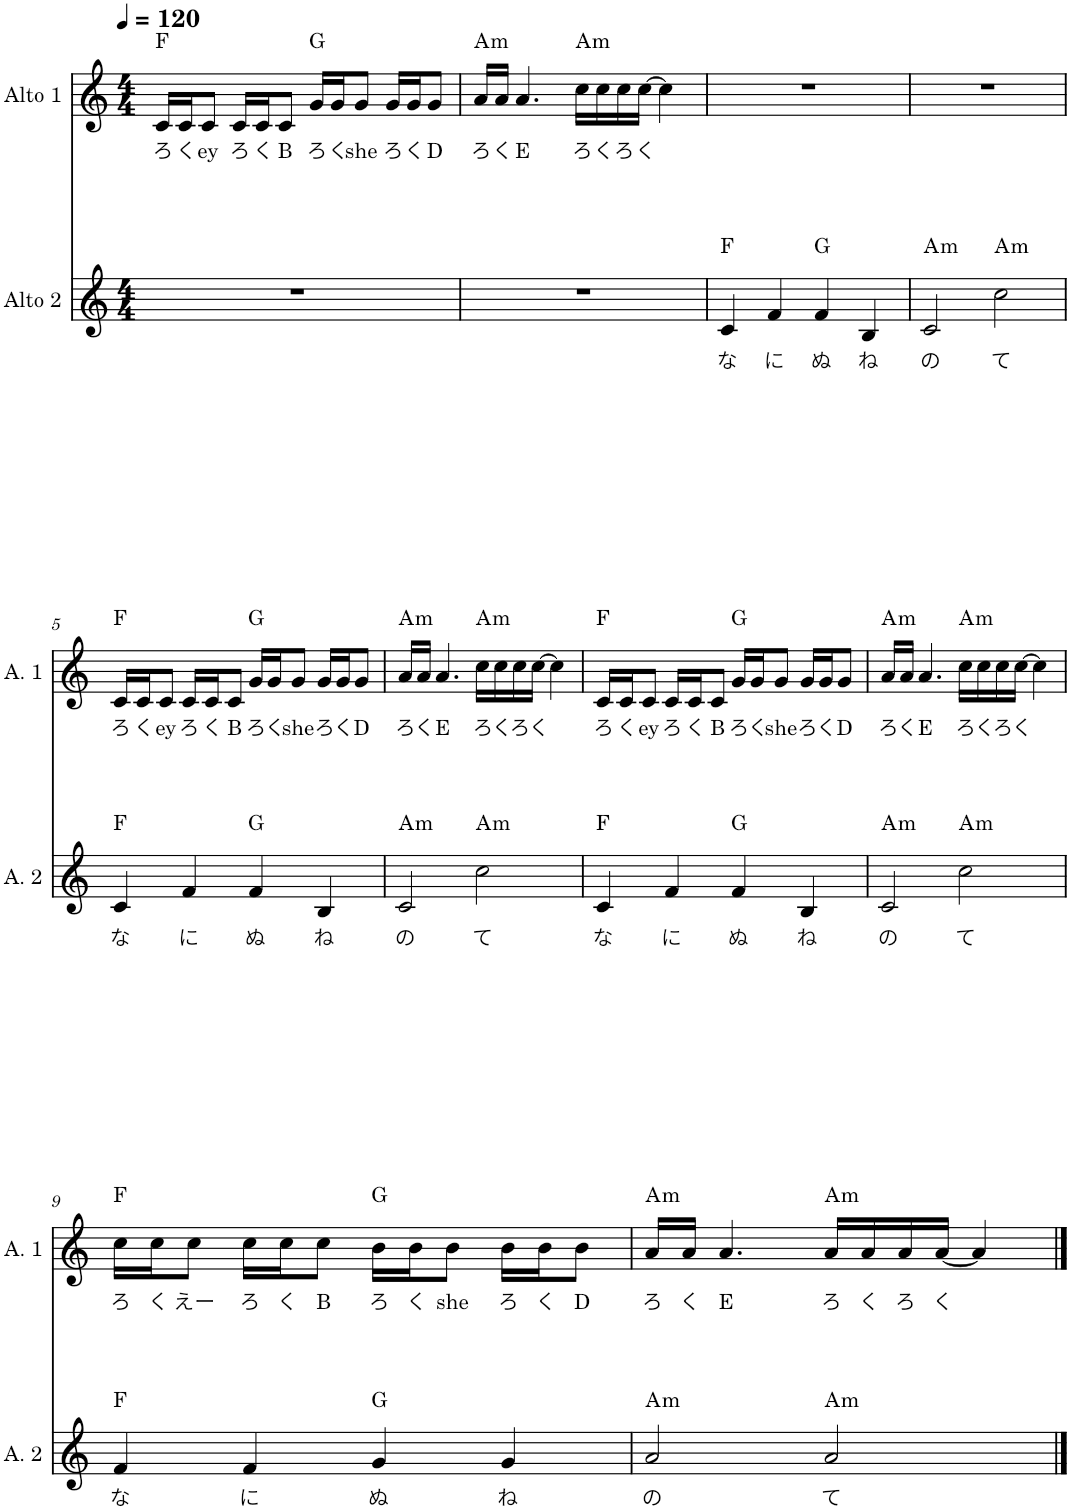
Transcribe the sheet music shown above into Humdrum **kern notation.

**kern	**text	**harte	**kern	**text	**harte
*part2	*part2	*part2	*part1	*part1	*part1
*staff2	*staff2	*	*staff1	*staff1	*
*I"Alto 2	*	*	*I"Alto 1	*	*
*I'A. 2	*	*	*I'A. 1	*	*
*clefG2	*	*	*clefG2	*	*
*k[]	*	*	*k[]	*	*
*M4/4	*	*	*M4/4	*	*
*MM120	*	*	*MM120	*	*
=1	=1	=1	=1	=1	=1
!	!	!	!	!LO:LY:b	!
1r	.	.	16c/LL	ろ	F:maj
!	!	!	!	!LO:LY:b	!
.	.	.	16c/J	く	.
!	!	!	!	!LO:LY:b	!
.	.	.	8c/J	ey	.
!	!	!	!	!LO:LY:b	!
.	.	.	16c/LL	ろ	.
!	!	!	!	!LO:LY:b	!
.	.	.	16c/J	く	.
!	!	!	!	!LO:LY:b	!
.	.	.	8c/J	B	.
!	!	!	!	!LO:LY:b	!
.	.	.	16g/LL	ろ	G:maj
!	!	!	!	!LO:LY:b	!
.	.	.	16g/J	く	.
!	!	!	!	!LO:LY:b	!
.	.	.	8g/J	she	.
!	!	!	!	!LO:LY:b	!
.	.	.	16g/LL	ろ	.
!	!	!	!	!LO:LY:b	!
.	.	.	16g/J	く	.
!	!	!	!	!LO:LY:b	!
.	.	.	8g/J	D	.
=2	=2	=2	=2	=2	=2
!	!	!	!	!LO:LY:b	!LO:H:kt=m
1r	.	.	16a/LL	ろ	A:min
!	!	!	!	!LO:LY:b	!
.	.	.	16a/JJ	く	.
!	!	!	!	!LO:LY:b	!
.	.	.	4.a/	E	.
!	!	!	!	!LO:LY:b	!LO:H:kt=m
.	.	.	16cc\LL	ろ	A:min
!	!	!	!	!LO:LY:b	!
.	.	.	16cc\	く	.
!	!	!	!	!LO:LY:b	!
.	.	.	16cc\	ろ	.
!	!	!	!	!LO:LY:b	!
.	.	.	[16cc\JJ	く	.
.	.	.	4cc\]	.	.
=3	=3	=3	=3	=3	=3
!	!LO:LY:b	!	!	!	!
4c/	な	F:maj	1r	.	.
!	!LO:LY:b	!	!	!	!
4f/	に	.	.	.	.
!	!LO:LY:b	!	!	!	!
4f/	ぬ	G:maj	.	.	.
!	!LO:LY:b	!	!	!	!
4B/	ね	.	.	.	.
=4	=4	=4	=4	=4	=4
!	!LO:LY:b	!LO:H:kt=m	!	!	!
2c/	の	A:min	1r	.	.
!	!LO:LY:b	!LO:H:kt=m	!	!	!
2cc\	て	A:min	.	.	.
!!LO:LB:g=z
=5	=5	=5	=5	=5	=5
!	!LO:LY:b	!	!	!LO:LY:b	!
4c/	な	F:maj	16c/LL	ろ	F:maj
!	!	!	!	!LO:LY:b	!
.	.	.	16c/J	く	.
!	!	!	!	!LO:LY:b	!
.	.	.	8c/J	ey	.
!	!LO:LY:b	!	!	!LO:LY:b	!
4f/	に	.	16c/LL	ろ	.
!	!	!	!	!LO:LY:b	!
.	.	.	16c/J	く	.
!	!	!	!	!LO:LY:b	!
.	.	.	8c/J	B	.
!	!LO:LY:b	!	!	!LO:LY:b	!
4f/	ぬ	G:maj	16g/LL	ろ	G:maj
!	!	!	!	!LO:LY:b	!
.	.	.	16g/J	く	.
!	!	!	!	!LO:LY:b	!
.	.	.	8g/J	she	.
!	!LO:LY:b	!	!	!LO:LY:b	!
4B/	ね	.	16g/LL	ろ	.
!	!	!	!	!LO:LY:b	!
.	.	.	16g/J	く	.
!	!	!	!	!LO:LY:b	!
.	.	.	8g/J	D	.
=6	=6	=6	=6	=6	=6
!	!LO:LY:b	!LO:H:kt=m	!	!LO:LY:b	!LO:H:kt=m
2c/	の	A:min	16a/LL	ろ	A:min
!	!	!	!	!LO:LY:b	!
.	.	.	16a/JJ	く	.
!	!	!	!	!LO:LY:b	!
.	.	.	4.a/	E	.
!	!LO:LY:b	!LO:H:kt=m	!	!LO:LY:b	!LO:H:kt=m
2cc\	て	A:min	16cc\LL	ろ	A:min
!	!	!	!	!LO:LY:b	!
.	.	.	16cc\	く	.
!	!	!	!	!LO:LY:b	!
.	.	.	16cc\	ろ	.
!	!	!	!	!LO:LY:b	!
.	.	.	[16cc\JJ	く	.
.	.	.	4cc\]	.	.
=7	=7	=7	=7	=7	=7
!	!LO:LY:b	!	!	!LO:LY:b	!
4c/	な	F:maj	16c/LL	ろ	F:maj
!	!	!	!	!LO:LY:b	!
.	.	.	16c/J	く	.
!	!	!	!	!LO:LY:b	!
.	.	.	8c/J	ey	.
!	!LO:LY:b	!	!	!LO:LY:b	!
4f/	に	.	16c/LL	ろ	.
!	!	!	!	!LO:LY:b	!
.	.	.	16c/J	く	.
!	!	!	!	!LO:LY:b	!
.	.	.	8c/J	B	.
!	!LO:LY:b	!	!	!LO:LY:b	!
4f/	ぬ	G:maj	16g/LL	ろ	G:maj
!	!	!	!	!LO:LY:b	!
.	.	.	16g/J	く	.
!	!	!	!	!LO:LY:b	!
.	.	.	8g/J	she	.
!	!LO:LY:b	!	!	!LO:LY:b	!
4B/	ね	.	16g/LL	ろ	.
!	!	!	!	!LO:LY:b	!
.	.	.	16g/J	く	.
!	!	!	!	!LO:LY:b	!
.	.	.	8g/J	D	.
=8	=8	=8	=8	=8	=8
!	!LO:LY:b	!LO:H:kt=m	!	!LO:LY:b	!LO:H:kt=m
2c/	の	A:min	16a/LL	ろ	A:min
!	!	!	!	!LO:LY:b	!
.	.	.	16a/JJ	く	.
!	!	!	!	!LO:LY:b	!
.	.	.	4.a/	E	.
!	!LO:LY:b	!LO:H:kt=m	!	!LO:LY:b	!LO:H:kt=m
2cc\	て	A:min	16cc\LL	ろ	A:min
!	!	!	!	!LO:LY:b	!
.	.	.	16cc\	く	.
!	!	!	!	!LO:LY:b	!
.	.	.	16cc\	ろ	.
!	!	!	!	!LO:LY:b	!
.	.	.	[16cc\JJ	く	.
.	.	.	4cc\]	.	.
!!LO:LB:g=z
=9	=9	=9	=9	=9	=9
!	!LO:LY:b	!	!	!LO:LY:b	!
4f/	な	F:maj	16cc\LL	ろ	F:maj
!	!	!	!	!LO:LY:b	!
.	.	.	16cc\J	く	.
!	!	!	!	!LO:LY:b	!
.	.	.	8cc\J	えー	.
!	!LO:LY:b	!	!	!LO:LY:b	!
4f/	に	.	16cc\LL	ろ	.
!	!	!	!	!LO:LY:b	!
.	.	.	16cc\J	く	.
!	!	!	!	!LO:LY:b	!
.	.	.	8cc\J	B	.
!	!LO:LY:b	!	!	!LO:LY:b	!
4g/	ぬ	G:maj	16b\LL	ろ	G:maj
!	!	!	!	!LO:LY:b	!
.	.	.	16b\J	く	.
!	!	!	!	!LO:LY:b	!
.	.	.	8b\J	she	.
!	!LO:LY:b	!	!	!LO:LY:b	!
4g/	ね	.	16b\LL	ろ	.
!	!	!	!	!LO:LY:b	!
.	.	.	16b\J	く	.
!	!	!	!	!LO:LY:b	!
.	.	.	8b\J	D	.
=10	=10	=10	=10	=10	=10
!	!LO:LY:b	!LO:H:kt=m	!	!LO:LY:b	!LO:H:kt=m
2a/	の	A:min	16a/LL	ろ	A:min
!	!	!	!	!LO:LY:b	!
.	.	.	16a/JJ	く	.
!	!	!	!	!LO:LY:b	!
.	.	.	4.a/	E	.
!	!LO:LY:b	!LO:H:kt=m	!	!LO:LY:b	!LO:H:kt=m
2a/	て	A:min	16a/LL	ろ	A:min
!	!	!	!	!LO:LY:b	!
.	.	.	16a/	く	.
!	!	!	!	!LO:LY:b	!
.	.	.	16a/	ろ	.
!	!	!	!	!LO:LY:b	!
.	.	.	[16a/JJ	く	.
.	.	.	4a/]	.	.
==	==	==	==	==	==
*-	*-	*-	*-	*-	*-
